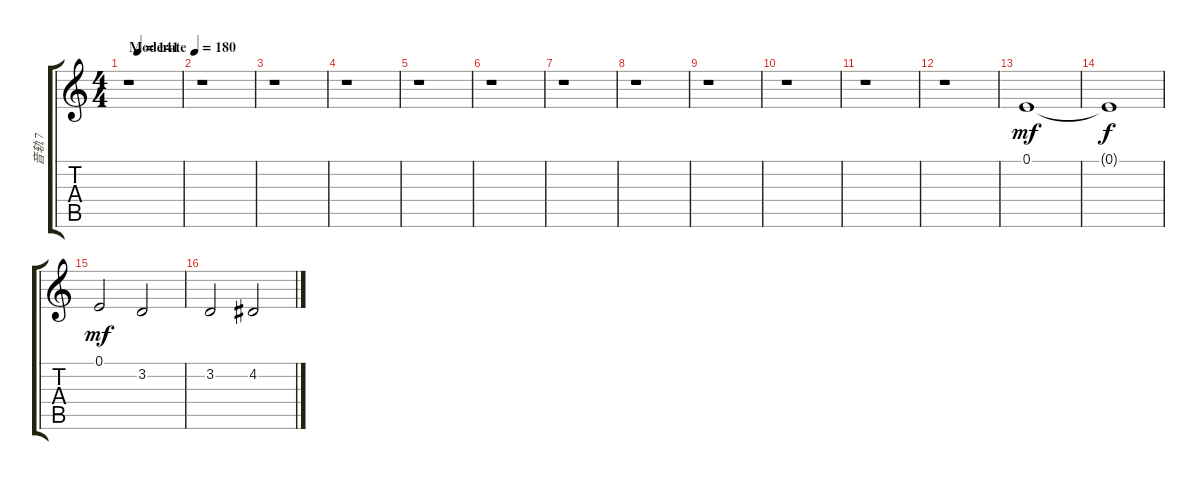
\track ("音轨 7" "音轨 7") {instrument stringensemble2}
\staff {score tabs}
\tuning (E4 B3 G3 D3 A2 E2) {hide}
\ts (4 4)
\tempo (180 "Moderate")
\tempo (141 0.1875)
\tempo (180 "Moderate")
\clef g2
\ks c
r.1{dy mf instrument stringensemble2} |
r.1 |
r.1 |
r.1 |
r.1 |
r.1 |
r.1 |
r.1 |
r.1 |
r.1 |
r.1 |
r.1 |
0.1.1 |
0.1{t}.1{dy f} |
0.1.2{dy mf} 3.2.2 |
3.2.2 4.2.2
